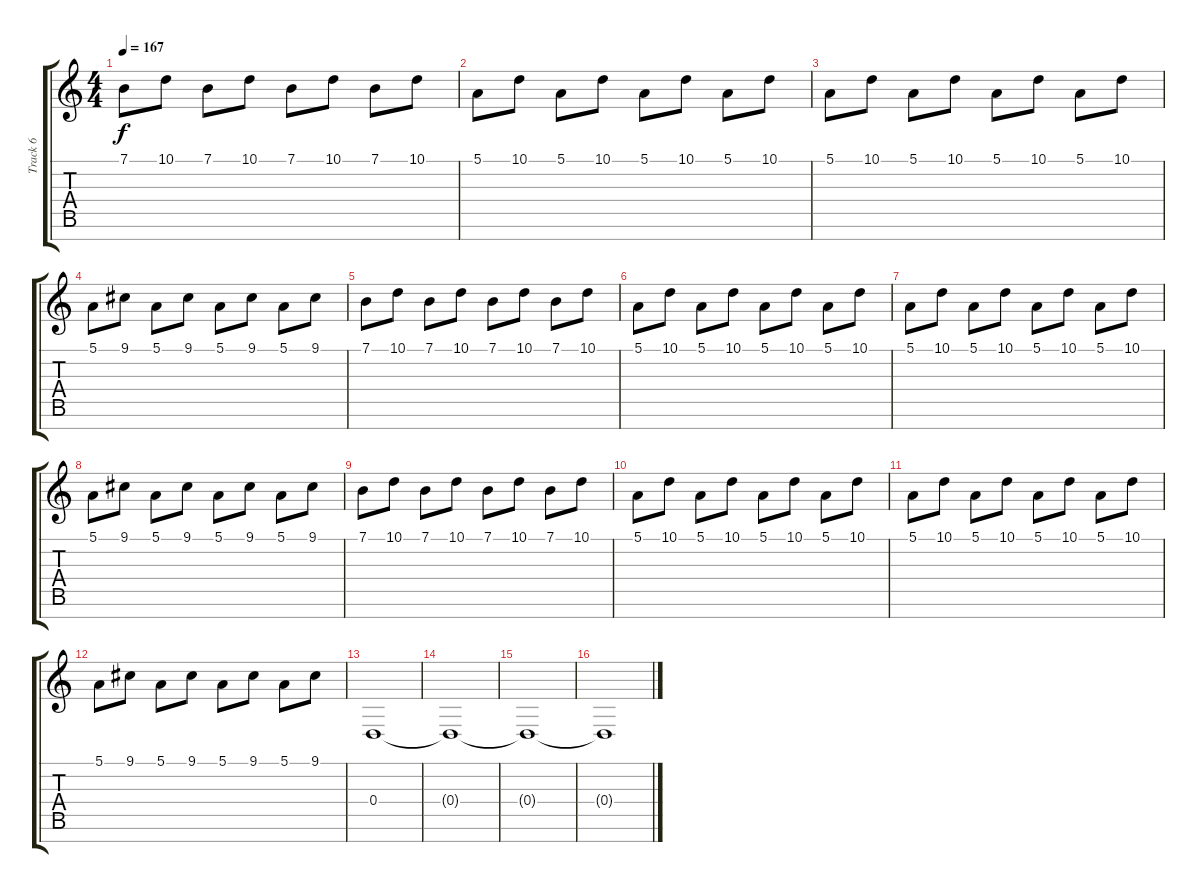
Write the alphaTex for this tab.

\track ("Track 6" "Track 6") {instrument recorder}
\staff {score tabs}
\tuning (E4 B3 G3 D3 A2 E2 B1) {hide}
\ts (4 4)
\tempo 167
\clef g2
\ks c
7.1.8{dy f} 10.1.8 7.1.8 10.1.8 7.1.8 10.1.8 7.1.8 10.1.8 |
5.1.8 10.1.8 5.1.8 10.1.8 5.1.8 10.1.8 5.1.8 10.1.8 |
5.1.8 10.1.8 5.1.8 10.1.8 5.1.8 10.1.8 5.1.8 10.1.8 |
5.1.8 9.1.8 5.1.8 9.1.8 5.1.8 9.1.8 5.1.8 9.1.8 |
7.1.8 10.1.8 7.1.8 10.1.8 7.1.8 10.1.8 7.1.8 10.1.8 |
5.1.8 10.1.8 5.1.8 10.1.8 5.1.8 10.1.8 5.1.8 10.1.8 |
5.1.8 10.1.8 5.1.8 10.1.8 5.1.8 10.1.8 5.1.8 10.1.8 |
5.1.8 9.1.8 5.1.8 9.1.8 5.1.8 9.1.8 5.1.8 9.1.8 |
7.1.8 10.1.8 7.1.8 10.1.8 7.1.8 10.1.8 7.1.8 10.1.8 |
5.1.8 10.1.8 5.1.8 10.1.8 5.1.8 10.1.8 5.1.8 10.1.8 |
5.1.8 10.1.8 5.1.8 10.1.8 5.1.8 10.1.8 5.1.8 10.1.8 |
5.1.8 9.1.8 5.1.8 9.1.8 5.1.8 9.1.8 5.1.8 9.1.8 |
0.4.1{instrument stringensemble2} |
0.4{t}.1 |
0.4{t}.1 |
0.4{t}.1
